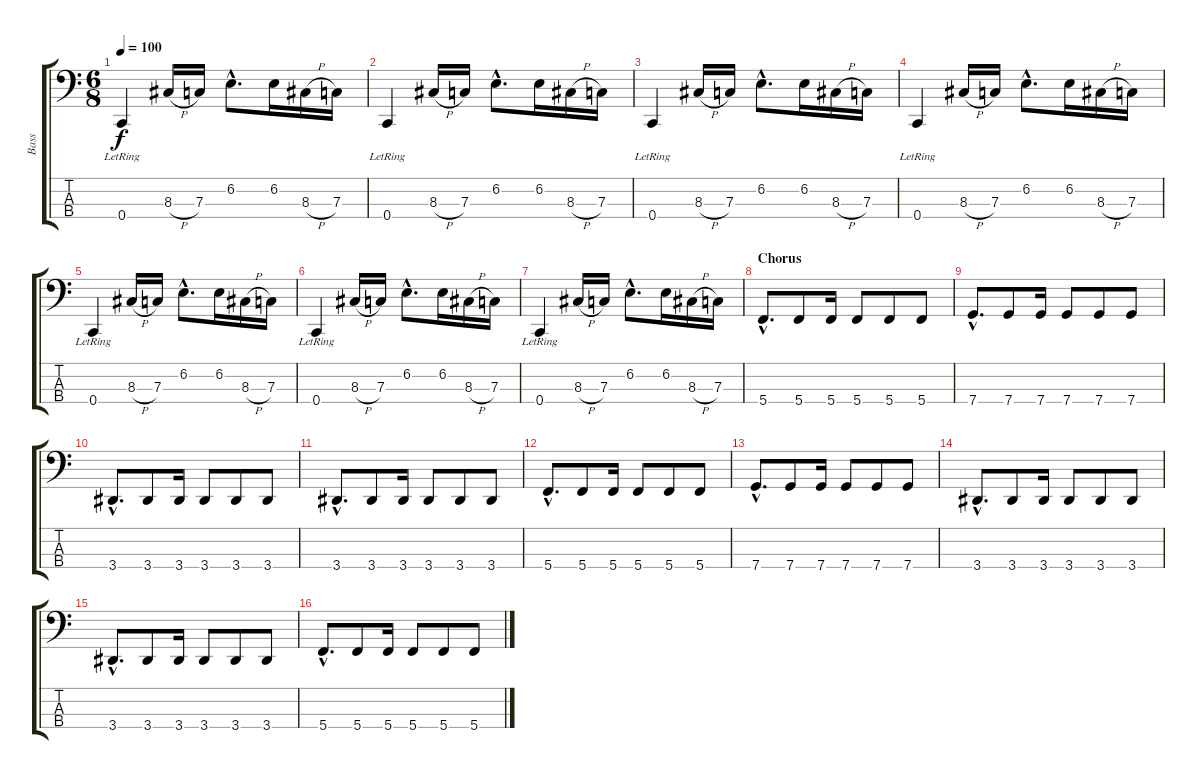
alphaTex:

\track ("Bass" "Bass") {instrument electricbasspick}
\staff {score tabs}
\tuning (Eb2 Bb1 F1 C1) {hide}
\ts (6 8)
\tempo 100
\clef f4
\ks c
0.4{lr}.4{dy f} 8.3{h}.16 7.3.16 6.2{hac}.8{d} 6.2.16 8.3{h}.16 7.3.16 |
0.4{lr}.4 8.3{h}.16 7.3.16 6.2{hac}.8{d} 6.2.16 8.3{h}.16 7.3.16 |
0.4{lr}.4 8.3{h}.16 7.3.16 6.2{hac}.8{d} 6.2.16 8.3{h}.16 7.3.16 |
0.4{lr}.4 8.3{h}.16 7.3.16 6.2{hac}.8{d} 6.2.16 8.3{h}.16 7.3.16 |
0.4{lr}.4 8.3{h}.16 7.3.16 6.2{hac}.8{d} 6.2.16 8.3{h}.16 7.3.16 |
0.4{lr}.4 8.3{h}.16 7.3.16 6.2{hac}.8{d} 6.2.16 8.3{h}.16 7.3.16 |
0.4{lr}.4 8.3{h}.16 7.3.16 6.2{hac}.8{d} 6.2.16 8.3{h}.16 7.3.16 |
\section ("" "Chorus")
5.4{hac}.8{d} 5.4.8 5.4.16 5.4.8 5.4.8 5.4.8 |
7.4{hac}.8{d} 7.4.8 7.4.16 7.4.8 7.4.8 7.4.8 |
3.4{hac}.8{d} 3.4.8 3.4.16 3.4.8 3.4.8 3.4.8 |
3.4{hac}.8{d} 3.4.8 3.4.16 3.4.8 3.4.8 3.4.8 |
5.4{hac}.8{d} 5.4.8 5.4.16 5.4.8 5.4.8 5.4.8 |
7.4{hac}.8{d} 7.4.8 7.4.16 7.4.8 7.4.8 7.4.8 |
3.4{hac}.8{d} 3.4.8 3.4.16 3.4.8 3.4.8 3.4.8 |
3.4{hac}.8{d} 3.4.8 3.4.16 3.4.8 3.4.8 3.4.8 |
5.4{hac}.8{d} 5.4.8 5.4.16 5.4.8 5.4.8 5.4.8
